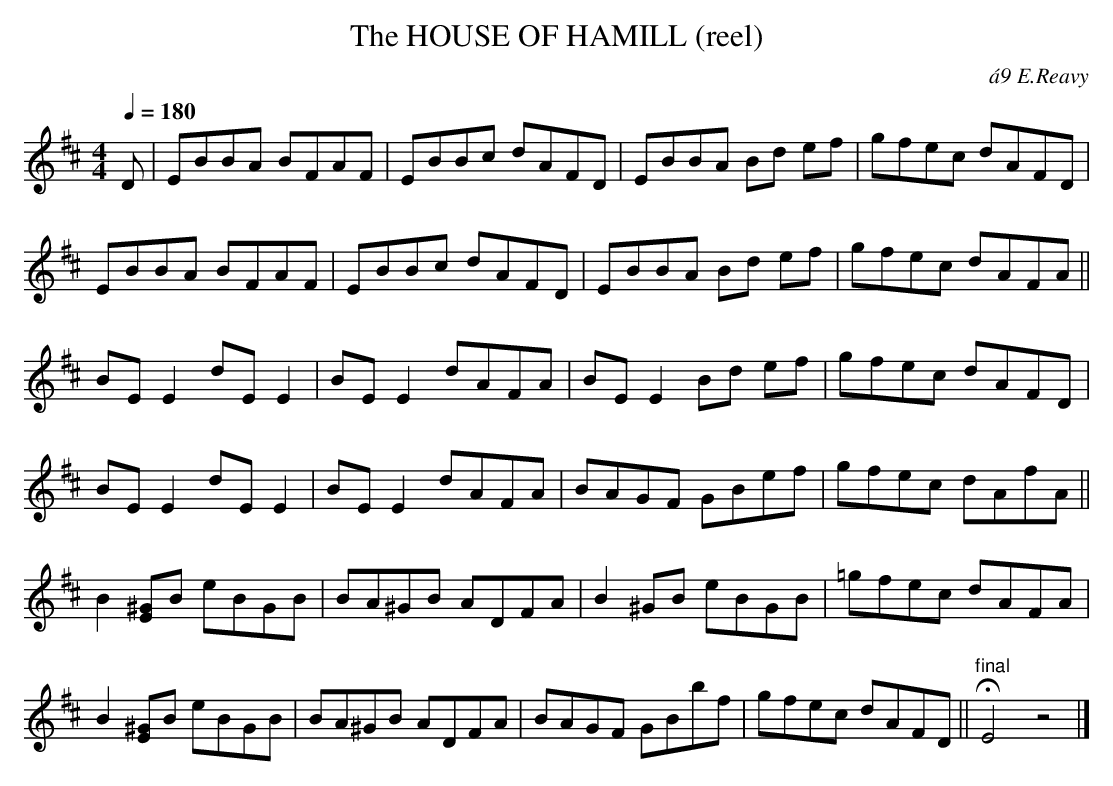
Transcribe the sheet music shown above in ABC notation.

X:1
T:HOUSE OF HAMILL (reel), The
C:\'a9 E.Reavy
Y:"allegro moderato"
don't like the "E modal" sound.
Q:1/4=180
M:4/4
L:1/8
K:Edor
D|EBBA BFAF|EBBc dAFD|EBBA Bd ef|gfec dAFD|
EBBA BFAF|EBBc dAFD|EBBA Bd ef|gfec dAFA||
BEE2 dEE2|BEE2 dAFA|BEE2 Bd ef|gfec dAFD|
BEE2 dEE2|BEE2 dAFA|BAGF GBef|gfec dAfA||
B2 [E^G]B eBGB|BA^GB ADFA|B2^GB eBGB|=gfec dAFA|
B2 [E^G]B eBGB|BA^GB ADFA|BAGF GBbf|gfec dAFD||\
"final"HE4z4|]
